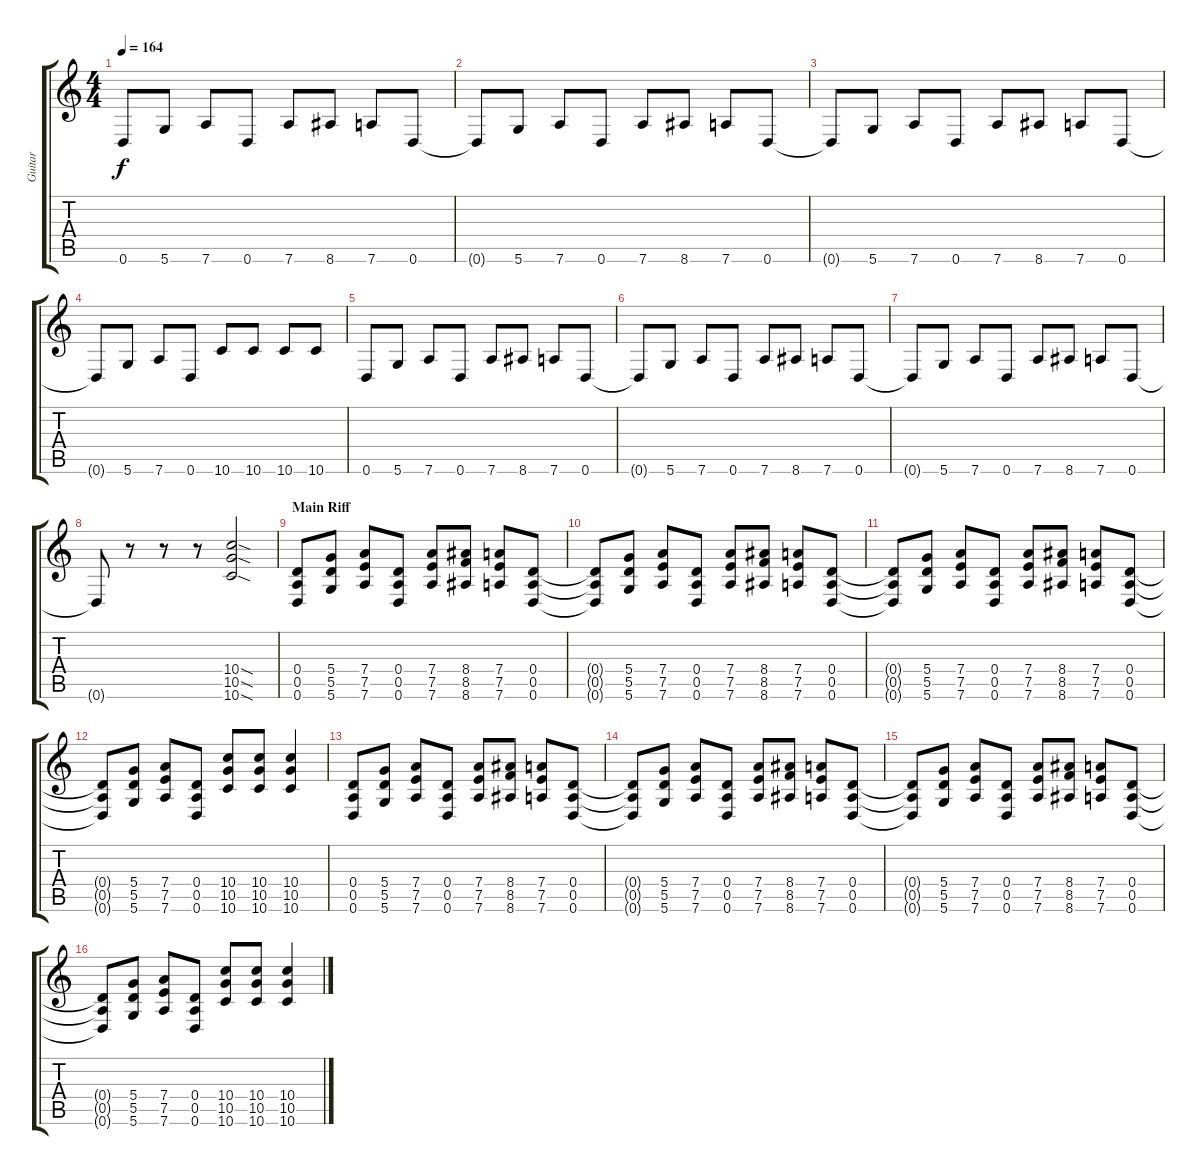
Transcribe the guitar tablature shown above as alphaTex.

\track ("Guitar" "Guitar") {instrument overdrivenguitar}
\staff {score tabs}
\tuning (E4 B3 G3 D3 A2 D2) {hide}
\ts (4 4)
\tempo 164
\clef g2
\ks c
0.6.8{dy f instrument overdrivenguitar} 5.6.8 7.6.8 0.6.8 7.6.8 8.6.8 7.6.8 0.6.8 |
0.6{t}.8 5.6.8 7.6.8 0.6.8 7.6.8 8.6.8 7.6.8 0.6.8 |
0.6{t}.8 5.6.8 7.6.8 0.6.8 7.6.8 8.6.8 7.6.8 0.6.8 |
0.6{t}.8 5.6.8 7.6.8 0.6.8 10.6.8 10.6.8 10.6.8 10.6.8 |
0.6.8 5.6.8 7.6.8 0.6.8 7.6.8 8.6.8 7.6.8 0.6.8 |
0.6{t}.8 5.6.8 7.6.8 0.6.8 7.6.8 8.6.8 7.6.8 0.6.8 |
0.6{t}.8 5.6.8 7.6.8 0.6.8 7.6.8 8.6.8 7.6.8 0.6.8 |
0.6{t}.8 r.8 r.8 r.8 (10.4{sod} 10.5{sod} 10.6{sod}).2 |
\section ("" "Main Riff")
(0.4 0.5 0.6).8 (5.4 5.5 5.6).8 (7.4 7.5 7.6).8 (0.4 0.5 0.6).8 (7.4 7.5 7.6).8 (8.4 8.5 8.6).8 (7.4 7.5 7.6).8 (0.4 0.5 0.6).8 |
(0.4{t} 0.5{t} 0.6{t}).8 (5.4 5.5 5.6).8 (7.4 7.5 7.6).8 (0.4 0.5 0.6).8 (7.4 7.5 7.6).8 (8.4 8.5 8.6).8 (7.4 7.5 7.6).8 (0.4 0.5 0.6).8 |
(0.4{t} 0.5{t} 0.6{t}).8 (5.4 5.5 5.6).8 (7.4 7.5 7.6).8 (0.4 0.5 0.6).8 (7.4 7.5 7.6).8 (8.4 8.5 8.6).8 (7.4 7.5 7.6).8 (0.4 0.5 0.6).8 |
(0.4{t} 0.5{t} 0.6{t}).8 (5.4 5.5 5.6).8 (7.4 7.5 7.6).8 (0.4 0.5 0.6).8 (10.4 10.5 10.6).8 (10.4 10.5 10.6).8 (10.4 10.5 10.6).4 |
(0.4 0.5 0.6).8 (5.4 5.5 5.6).8 (7.4 7.5 7.6).8 (0.4 0.5 0.6).8 (7.4 7.5 7.6).8 (8.4 8.5 8.6).8 (7.4 7.5 7.6).8 (0.4 0.5 0.6).8 |
(0.4{t} 0.5{t} 0.6{t}).8 (5.4 5.5 5.6).8 (7.4 7.5 7.6).8 (0.4 0.5 0.6).8 (7.4 7.5 7.6).8 (8.4 8.5 8.6).8 (7.4 7.5 7.6).8 (0.4 0.5 0.6).8 |
(0.4{t} 0.5{t} 0.6{t}).8 (5.4 5.5 5.6).8 (7.4 7.5 7.6).8 (0.4 0.5 0.6).8 (7.4 7.5 7.6).8 (8.4 8.5 8.6).8 (7.4 7.5 7.6).8 (0.4 0.5 0.6).8 |
(0.4{t} 0.5{t} 0.6{t}).8 (5.4 5.5 5.6).8 (7.4 7.5 7.6).8 (0.4 0.5 0.6).8 (10.4 10.5 10.6).8 (10.4 10.5 10.6).8 (10.4 10.5 10.6).4
